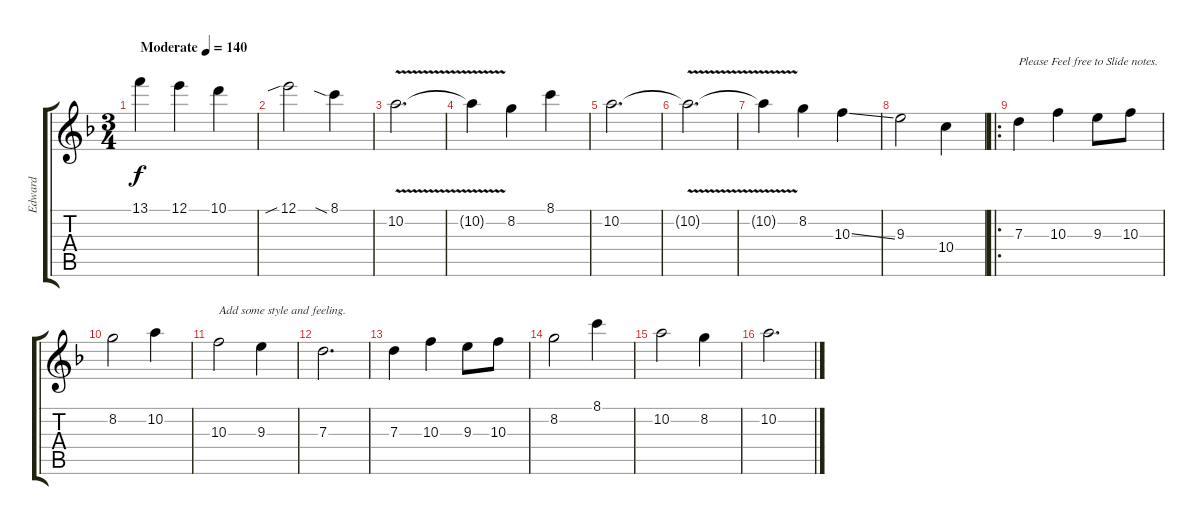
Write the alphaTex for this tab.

\track ("Edward " "Edward ") {instrument acousticguitarsteel}
\staff {score tabs}
\tuning (E4 B3 G3 D3 A2 E2) {hide}
\ts (3 4)
\tempo (140 "Moderate")
\clef g2
\ks dminor
13.1.4{dy f instrument acousticguitarsteel} 12.1.4 10.1.4 |
12.1{sib}.2 8.1{sia}.4 |
10.2{v}.2{d} |
10.2{t}.4 8.2.4 8.1.4 |
10.2.2{d} |
10.2{v t}.2{d} |
10.2{t}.4 8.2.4 10.3{ss}.4 |
9.3.2 10.4.4 |
\ro
7.3.4{txt "Please Feel free to Slide notes."} 10.3.4 9.3.8 10.3.8 |
8.2.2 10.2.4 |
10.3.2{txt "Add some style and feeling."} 9.3.4 |
7.3.2{d} |
7.3.4 10.3.4 9.3.8 10.3.8 |
8.2.2 8.1.4 |
10.2.2 8.2.4 |
10.2.2{d}
